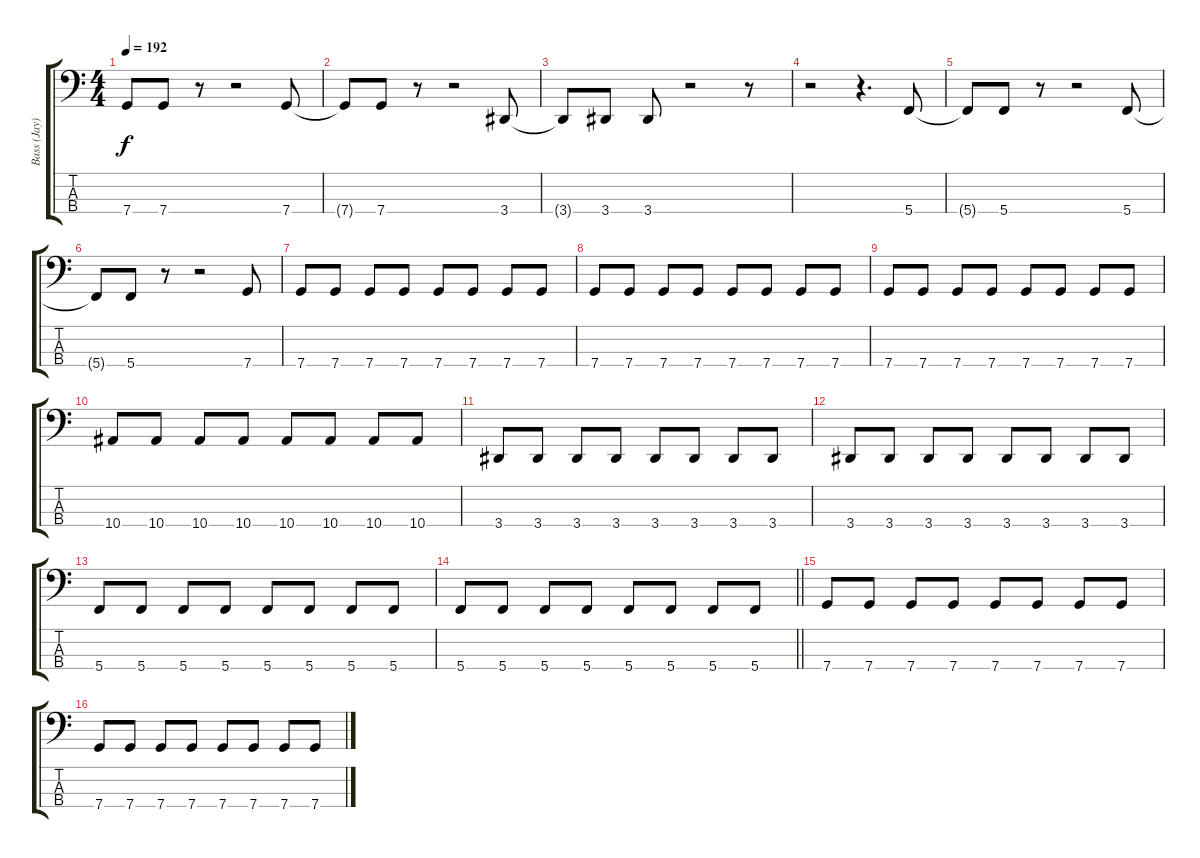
\track ("Bass (Jay)" "Bass (Jay)") {instrument electricbasspick}
\staff {score tabs}
\tuning (F2 C2 G1 C1) {hide}
\ts (4 4)
\tempo 192
\clef f4
\ks c
7.4{t}.8{dy f} 7.4.8 r.8 r.2 7.4.8 |
7.4{t}.8 7.4.8 r.8 r.2 3.4.8 |
3.4{t}.8 3.4.8 3.4.8 r.2 r.8 |
r.2 r.4{d} 5.4.8 |
5.4{t}.8 5.4.8 r.8 r.2 5.4.8 |
5.4{t}.8 5.4.8 r.8 r.2 7.4.8 |
7.4.8 7.4.8 7.4.8 7.4.8 7.4.8 7.4.8 7.4.8 7.4.8 |
7.4.8 7.4.8 7.4.8 7.4.8 7.4.8 7.4.8 7.4.8 7.4.8 |
7.4.8 7.4.8 7.4.8 7.4.8 7.4.8 7.4.8 7.4.8 7.4.8 |
10.4.8 10.4.8 10.4.8 10.4.8 10.4.8 10.4.8 10.4.8 10.4.8 |
3.4.8 3.4.8 3.4.8 3.4.8 3.4.8 3.4.8 3.4.8 3.4.8 |
3.4.8 3.4.8 3.4.8 3.4.8 3.4.8 3.4.8 3.4.8 3.4.8 |
5.4.8 5.4.8 5.4.8 5.4.8 5.4.8 5.4.8 5.4.8 5.4.8 |
\barLineRight lightlight
5.4.8 5.4.8 5.4.8 5.4.8 5.4.8 5.4.8 5.4.8 5.4.8 |
7.4.8{volume 10} 7.4.8 7.4.8 7.4.8 7.4.8 7.4.8 7.4.8 7.4.8 |
7.4.8 7.4.8 7.4.8 7.4.8 7.4.8 7.4.8 7.4.8 7.4.8
